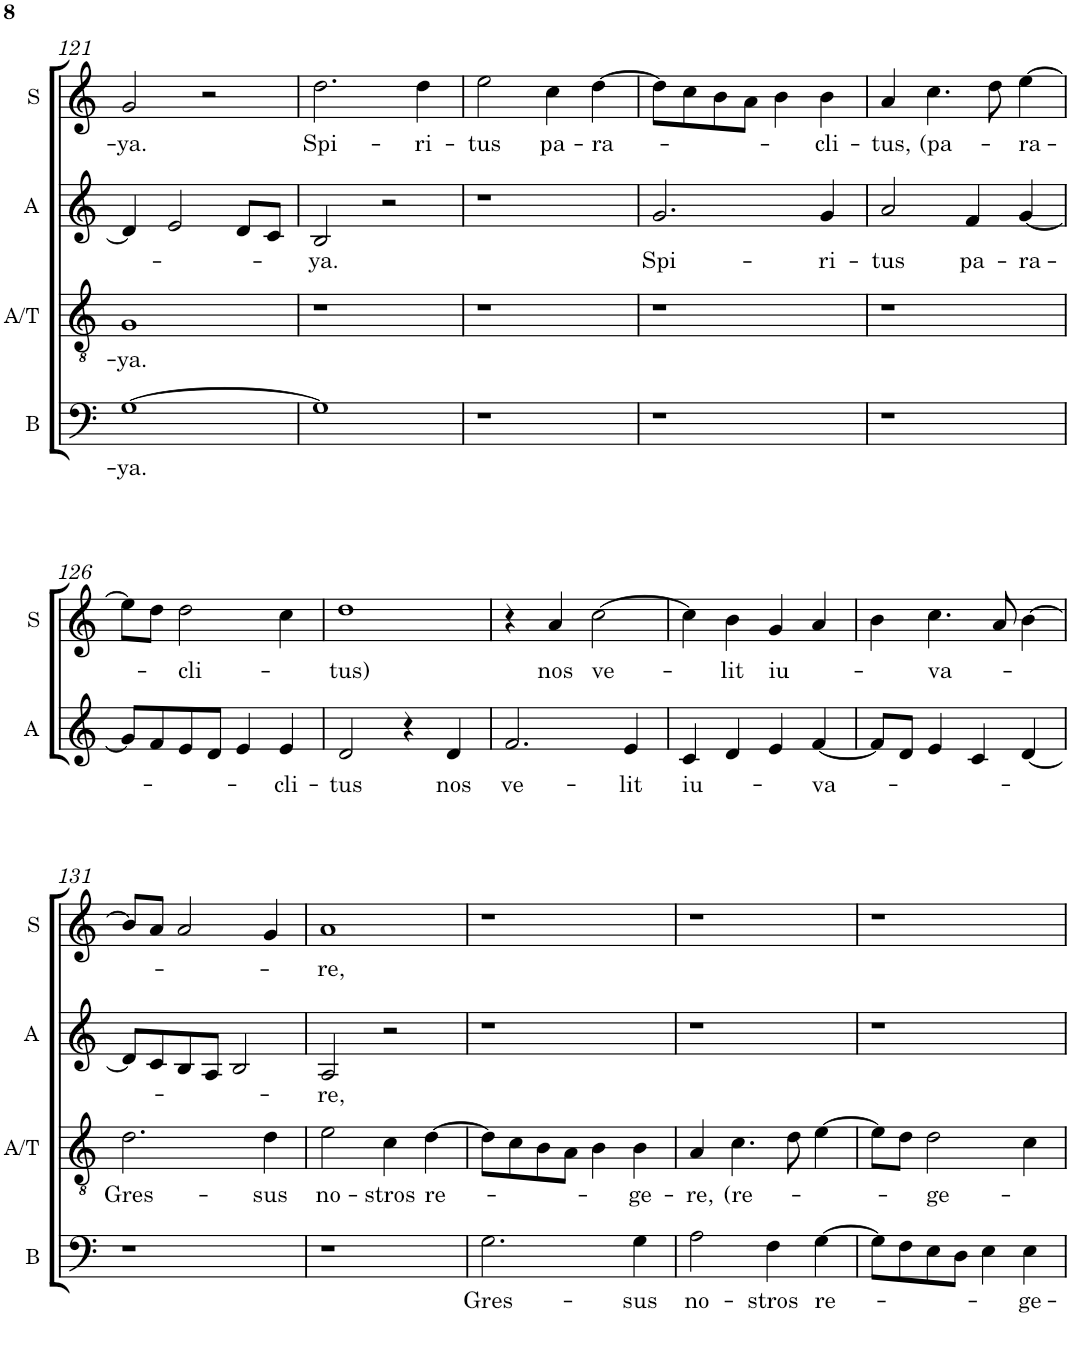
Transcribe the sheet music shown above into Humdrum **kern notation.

**kern	**text	**kern	**text	**kern	**text	**kern	**text
*part4	*part4	*part3	*part3	*part2	*part2	*part1	*part1
*staff4	*staff4	*staff3	*staff3	*staff2	*staff2	*staff1	*staff1
*I"B	*	*I"A/T	*	*I"A	*	*I"S	*
*I'B	*	*I'A/T	*	*I'A	*	*I'S	*
!!LO:PB:g=z
*clefF4	*	*clefGv2	*	*clefG2	*	*clefG2	*
*	*	*	*	*Trd4c7	*	*	*
*k[]	*	*k[]	*	*k[]	*	*k[]	*
*M2/2	*	*M2/2	*	*M2/2	*	*M2/2	*
*met(c|)	*	*met(c|)	*	*met(c|)	*	*met(c|)	*
=121	=121	=121	=121	=121	=121	=121	=121
!	!LO:LY:b	!	!LO:LY:b	!	!	!	!LO:LY:b
[1G	-ya.	1G	-ya.	4d/]	.	2g/	-ya.
.	.	.	.	2e/	.	.	.
.	.	.	.	.	.	2r	.
.	.	.	.	8d/L	.	.	.
.	.	.	.	8c/J	.	.	.
=122	=122	=122	=122	=122	=122	=122	=122
!	!	!	!	!	!LO:LY:b	!	!LO:LY:b
1G]	.	1r	.	2B/	-ya.	2.dd\	Spi-
.	.	.	.	2r	.	.	.
!	!	!	!	!	!	!	!LO:LY:b
.	.	.	.	.	.	4dd\	-ri-
=123	=123	=123	=123	=123	=123	=123	=123
!	!	!	!	!	!	!	!LO:LY:b
1r	.	1r	.	1r	.	2ee\	-tus
!	!	!	!	!	!	!	!LO:LY:b
.	.	.	.	.	.	4cc\	pa-
!	!	!	!	!	!	!	!LO:LY:b
.	.	.	.	.	.	[4dd\	-ra-
=124	=124	=124	=124	=124	=124	=124	=124
!	!	!	!	!	!LO:LY:b	!	!
1r	.	1r	.	2.g/	Spi-	8dd\L]	.
.	.	.	.	.	.	8cc\	.
.	.	.	.	.	.	8b\	.
.	.	.	.	.	.	8a\J	.
.	.	.	.	.	.	4b\	.
!	!	!	!	!	!LO:LY:b	!	!LO:LY:b
.	.	.	.	4g/	-ri-	4b\	-cli-
=125	=125	=125	=125	=125	=125	=125	=125
!	!	!	!	!	!LO:LY:b	!	!LO:LY:b
1r	.	1r	.	2a/	-tus	4a/	-tus,
!	!	!	!	!	!	!	!LO:LY:b
.	.	.	.	.	.	4.cc\	(pa-
!	!	!	!	!	!LO:LY:b	!	!
.	.	.	.	4f/	pa-	.	.
.	.	.	.	.	.	8dd\	.
!	!	!	!	!	!LO:LY:b	!	!LO:LY:b
.	.	.	.	[4g/	-ra-	[4ee\	-ra-
!!LO:LB:g=z
=126	=126	=126	=126	=126	=126	=126	=126
1r	.	1r	.	8g/L]	.	8ee\L]	.
.	.	.	.	8f/	.	8dd\J	.
!	!	!	!	!	!	!	!LO:LY:b
.	.	.	.	8e/	.	2dd\	cli-
.	.	.	.	8d/J	.	.	.
.	.	.	.	4e/	.	.	.
!	!	!	!	!	!LO:LY:b	!	!
.	.	.	.	4e/	-cli-	4cc\	.
=127	=127	=127	=127	=127	=127	=127	=127
!	!	!	!	!	!LO:LY:b	!	!LO:LY:b
1r	.	1r	.	2d/	-tus	1dd	-tus)
.	.	.	.	4r	.	.	.
!	!	!	!	!	!LO:LY:b	!	!
.	.	.	.	4d/	nos	.	.
=128	=128	=128	=128	=128	=128	=128	=128
!	!	!	!	!	!LO:LY:b	!	!
1r	.	1r	.	2.f/	ve-	4r	.
!	!	!	!	!	!	!	!LO:LY:b
.	.	.	.	.	.	4a/	nos
!	!	!	!	!	!	!	!LO:LY:b
.	.	.	.	.	.	[2cc\	ve-
!	!	!	!	!	!LO:LY:b	!	!
.	.	.	.	4e/	lit	.	.
=129	=129	=129	=129	=129	=129	=129	=129
!	!	!	!	!	!LO:LY:b	!	!
1r	.	1r	.	4c/	iu-	4cc\]	.
!	!	!	!	!	!	!	!LO:LY:b
.	.	.	.	4d/	.	4b\	-lit
!	!	!	!	!	!	!	!LO:LY:b
.	.	.	.	4e/	.	4g/	iu-
!	!	!	!	!	!LO:LY:b	!	!
.	.	.	.	[4f/	-va-	4a/	.
=130	=130	=130	=130	=130	=130	=130	=130
1r	.	1r	.	8f/L]	.	4b\	.
.	.	.	.	8d/J	.	.	.
!	!	!	!	!	!	!	!LO:LY:b
.	.	.	.	4e/	.	4.cc\	va-
.	.	.	.	4c/	.	.	.
.	.	.	.	.	.	8a/	.
.	.	.	.	[4d/	.	[4b\	.
!!LO:LB:g=z
=131	=131	=131	=131	=131	=131	=131	=131
!	!	!	!LO:LY:b	!	!	!	!
1r	.	2.d\	Gres-	8d/L]	.	8b/L]	.
.	.	.	.	8c/	.	8a/J	.
.	.	.	.	8B/	.	2a/	.
.	.	.	.	8A/J	.	.	.
.	.	.	.	2B/	.	.	.
!	!	!	!LO:LY:b	!	!	!	!
.	.	4d\	-sus	.	.	4g/	.
=132	=132	=132	=132	=132	=132	=132	=132
!	!	!	!LO:LY:b	!	!LO:LY:b	!	!LO:LY:b
1r	.	2e\	no-	2A/	-re,	1a	-re,
!	!	!	!LO:LY:b	!	!	!	!
.	.	4c\	-stros	2r	.	.	.
!	!	!	!LO:LY:b	!	!	!	!
.	.	[4d\	re-	.	.	.	.
=133	=133	=133	=133	=133	=133	=133	=133
!	!LO:LY:b	!	!	!	!	!	!
2.G\	Gres-	8d\L]	.	1r	.	1r	.
.	.	8c\	.	.	.	.	.
.	.	8B\	.	.	.	.	.
.	.	8A\J	.	.	.	.	.
.	.	4B\	.	.	.	.	.
!	!LO:LY:b	!	!LO:LY:b	!	!	!	!
4G\	-sus	4B\	-ge-	.	.	.	.
=134	=134	=134	=134	=134	=134	=134	=134
!	!LO:LY:b	!	!LO:LY:b	!	!	!	!
2A\	no-	4A/	-re,	1r	.	1r	.
!	!	!	!LO:LY:b	!	!	!	!
.	.	4.c\	(re-	.	.	.	.
!	!LO:LY:b	!	!	!	!	!	!
4F\	-stros	.	.	.	.	.	.
.	.	8d\	.	.	.	.	.
!	!LO:LY:b	!	!	!	!	!	!
[4G\	re-	[4e\	.	.	.	.	.
=135	=135	=135	=135	=135	=135	=135	=135
8G\L]	.	8e\L]	.	1r	.	1r	.
8F\	.	8d\J	.	.	.	.	.
!	!	!	!LO:LY:b	!	!	!	!
8E\	.	2d\	-ge-	.	.	.	.
8D\J	.	.	.	.	.	.	.
4E\	.	.	.	.	.	.	.
!	!LO:LY:b	!	!	!	!	!	!
4E\	-ge-	4c\	.	.	.	.	.
=	=	=	=	=	=	=	=
*-	*-	*-	*-	*-	*-	*-	*-
